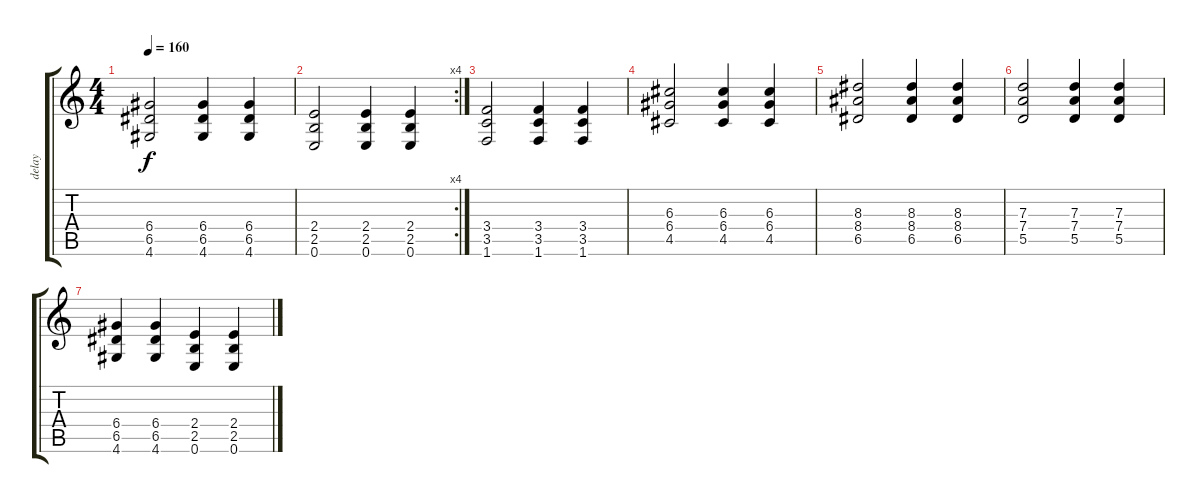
\track ("delay" "delay") {instrument distortionguitar}
\staff {score tabs}
\tuning (E4 B3 G3 D3 A2 E2) {hide}
\ts (4 4)
\tempo 160
\clef g2
\ks c
(6.4 6.5 4.6).2{dy f} (6.4 6.5 4.6).4 (6.4 6.5 4.6).4 |
\rc 4
(2.4 2.5 0.6).2 (2.4 2.5 0.6).4 (2.4 2.5 0.6).4 |
(3.4 3.5 1.6).2 (3.4 3.5 1.6).4 (3.4 3.5 1.6).4 |
(6.3 6.4 4.5).2 (6.3 6.4 4.5).4 (6.3 6.4 4.5).4 |
(8.3 8.4 6.5).2 (8.3 8.4 6.5).4 (8.3 8.4 6.5).4 |
(7.3 7.4 5.5).2 (7.3 7.4 5.5).4 (7.3 7.4 5.5).4 |
(6.4 6.5 4.6).4 (6.4 6.5 4.6).4 (2.4 2.5 0.6).4 (2.4 2.5 0.6).4
